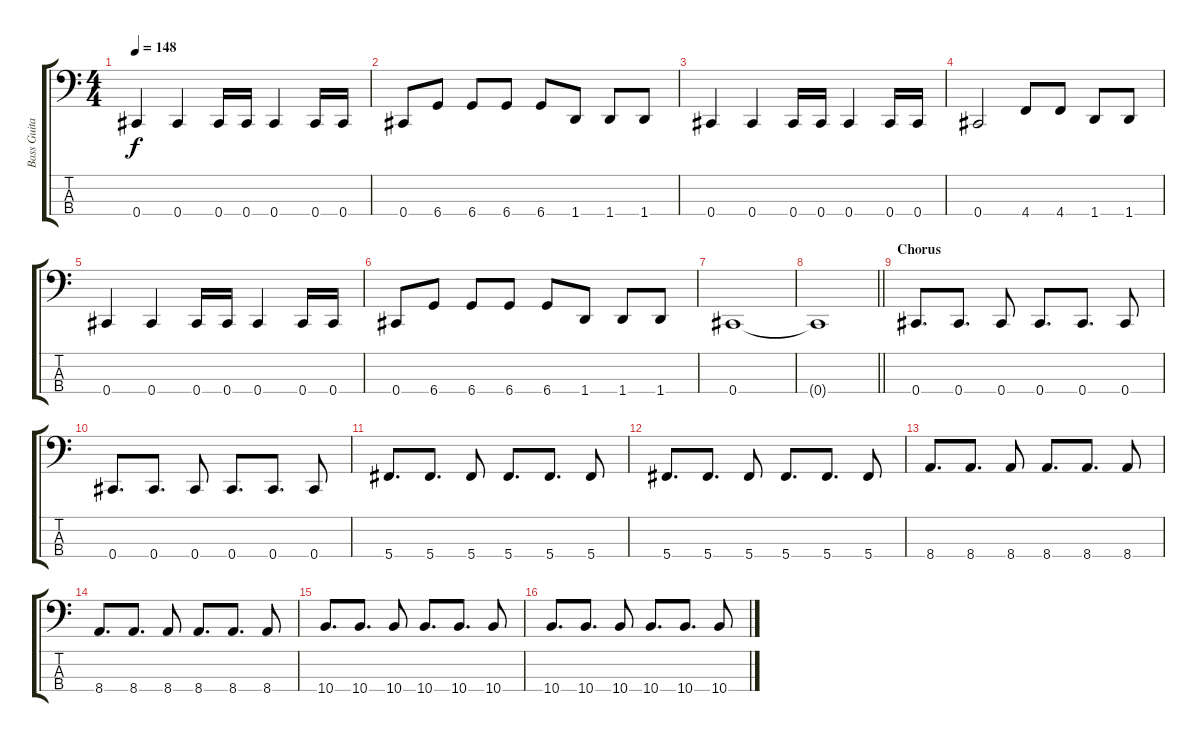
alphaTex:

\track ("Bass Guitar" "Bass Guita") {instrument electricbasspick}
\staff {score tabs}
\tuning (Gb2 Db2 Ab1 Db1) {hide}
\ts (4 4)
\tempo 148
\clef f4
\ks c
0.4.4{dy f} 0.4.4 0.4.16 0.4.16 0.4.4 0.4.16 0.4.16 |
0.4.8 6.4.8 6.4.8 6.4.8 6.4.8 1.4.8 1.4.8 1.4.8 |
0.4.4 0.4.4 0.4.16 0.4.16 0.4.4 0.4.16 0.4.16 |
0.4.2 4.4.8 4.4.8 1.4.8 1.4.8 |
0.4.4 0.4.4 0.4.16 0.4.16 0.4.4 0.4.16 0.4.16 |
0.4.8 6.4.8 6.4.8 6.4.8 6.4.8 1.4.8 1.4.8 1.4.8 |
0.4.1 |
\barLineRight lightlight
0.4{t}.1 |
\section ("" "Chorus")
0.4.8{d} 0.4.8{d} 0.4.8 0.4.8{d} 0.4.8{d} 0.4.8 |
0.4.8{d} 0.4.8{d} 0.4.8 0.4.8{d} 0.4.8{d} 0.4.8 |
5.4.8{d} 5.4.8{d} 5.4.8 5.4.8{d} 5.4.8{d} 5.4.8 |
5.4.8{d} 5.4.8{d} 5.4.8 5.4.8{d} 5.4.8{d} 5.4.8 |
8.4.8{d} 8.4.8{d} 8.4.8 8.4.8{d} 8.4.8{d} 8.4.8 |
8.4.8{d} 8.4.8{d} 8.4.8 8.4.8{d} 8.4.8{d} 8.4.8 |
10.4.8{d} 10.4.8{d} 10.4.8 10.4.8{d} 10.4.8{d} 10.4.8 |
10.4.8{d} 10.4.8{d} 10.4.8 10.4.8{d} 10.4.8{d} 10.4.8
